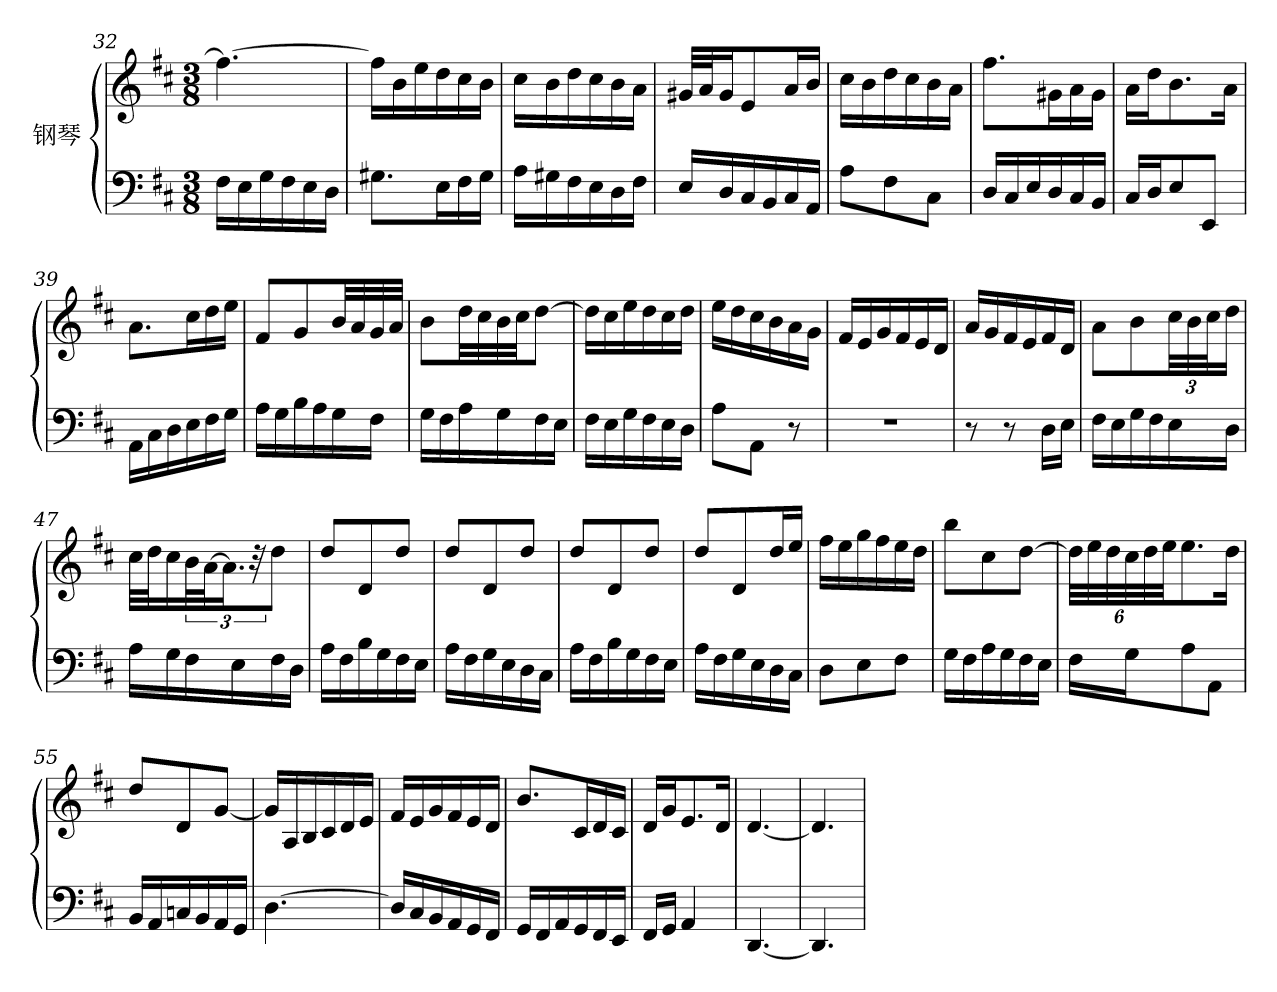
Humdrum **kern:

**kern	**kern
*part2	*part1
*staff2	*staff1
*I"钢琴	*I"钢琴
!!LO:PB:g=z
*clefF4	*clefG2
*k[f#c#]	*k[f#c#]
*M3/8	*M3/8
=32	=32
16F#\LL	4.ff#\_
16E\	.
16G\	.
16F#\	.
16E\	.
16D\JJ	.
=33	=33
8.G#X\L	16ff#\LL]
.	16b\
.	16ee\
16E\L	16dd\
16F#\	16cc#\
16G#\JJ	16b\JJ
=34	=34
16A\LL	16cc#\LL
16G#X\	16b\
16F#\	16dd\
16E\	16cc#\
16D\	16b\
16F#\JJ	16a\JJ
=35	=35
16E/LL	32g#X/LLL
.	32a/J
16D/	16g#/J
16C#/	8e/
16BB/	.
16C#/	16a/L
16AA/JJ	16b/JJ
=36	=36
8A\L	16cc#\LL
.	16b\
8F#\	16dd\
.	16cc#\
8C#\J	16b\
.	16a\JJ
=37	=37
16D/LL	8.ff#\L
16C#/	.
16E/	.
16D/	16g#X\L
16C#/	16a\
16BB/JJ	16g#\JJ
!!LO:LB:g=z
=38	=38
16C#/LL	16a\LL
16D/J	16dd\J
8E/	8.b\
8EE/J	.
.	16a\Jk
=39	=39
16AA\LL	8.a\L
16C#\	.
16D\	.
16E\	16cc#\L
16F#\	16dd\
16G\JJ	16ee\JJ
=40	=40
16A\LL	8f#/L
16G\	.
16B\	8g/
16A\	.
16G\	32b/LL
.	32a/
16F#\JJ	32g/
.	32a/JJJ
=41	=41
16G\LL	8b\L
16F#\	.
16A\	32dd\LL
.	32cc#\
16G\	32b\
.	32cc#\JJ
16F#\	[8dd\J
16E\JJ	.
=42	=42
16F#\LL	16dd\LL]
16E\	16cc#\
16G\	16ee\
16F#\	16dd\
16E\	16cc#\
16D\JJ	16dd\JJ
=43	=43
8A\L	16ee\LL
.	16dd\
8AA\J	16cc#\
.	16b\
8r	16a\
.	16g\JJ
!!LO:LB:g=z
=44	=44
4.r	16f#/LL
.	16e/
.	16g/
.	16f#/
.	16e/
.	16d/JJ
=45	=45
8r	16a/LL
.	16g/
8r	16f#/
.	16e/
16D\LL	16f#/
16E\JJ	16d/JJ
=46	=46
16F#\LL	8a\L
16E\	.
16G\	8b\
16F#\	.
*	*Xbrackettup
16E\	48cc#\LL
.	48b\
.	48cc#\J
16D\JJ	16dd\JJ
=47	=47
16A\LL	32cc#\LLL
.	32dd\J
16G\	16cc#\
*	*brackettup
16F#\	48b\L
.	[48a\J
.	24.a\JJ]
16E\	.
.	48r
16F#\	8dd\
16D\JJ	.
=48	=48
16A\LL	8dd/L
16F#\	.
16B\	8d/
16G\	.
16F#\	8dd/J
16E\JJ	.
!!LO:LB:g=z
=49	=49
16A\LL	8dd/L
16F#\	.
16G\	8d/
16E\	.
16D\	8dd/J
16C#\JJ	.
=50	=50
16A\LL	8dd/L
16F#\	.
16B\	8d/
16G\	.
16F#\	8dd/J
16E\JJ	.
=51	=51
16A\LL	8dd/L
16F#\	.
16G\	8d/
16E\	.
16D\	16dd/L
16C#\JJ	16ee/JJ
=52	=52
8D\L	16ff#\LL
.	16ee\
8E\	16gg\
.	16ff#\
8F#\J	16ee\
.	16dd\JJ
=53	=53
16G\LL	8bb\L
16F#\	.
16A\	8cc#\
16G\	.
16F#\	[8dd\J
16E\JJ	.
=54	=54
*	*Xbrackettup
16F#\LL	48dd\LLL]
.	48ee\
.	48dd\
16G\J	48cc#\
.	48dd\
.	48ee\JJ
8A\	8.ee\
8AA\J	.
.	16dd\Jk
!!LO:LB:g=z
=55	=55
16BB/LL	8dd/L
16AA/	.
16Cn/	8d/
16BB/	.
16AA/	[8g/J
16GG/JJ	.
=56	=56
[4.D\	16g/LL]
.	16A/
.	16B/
.	16c#/
.	16d/
.	16e/JJ
=57	=57
16D/LL]	16f#/LL
16C#/	16e/
16BB/	16g/
16AA/	16f#/
16GG/	16e/
16FF#/JJ	16d/JJ
=58	=58
16GG/LL	8.b/L
16FF#/	.
16AA/	.
16GG/	16c#/L
16FF#/	16d/
16EE/JJ	16c#/JJ
=59	=59
16FF#/LL	16d/LL
16GG/JJ	16g/J
4AA/	8.e/
.	16d/Jk
=60	=60
[4.DD/	[4.d/
=61	=61
4.DD/]	4.d/]
=	=
*-	*-
